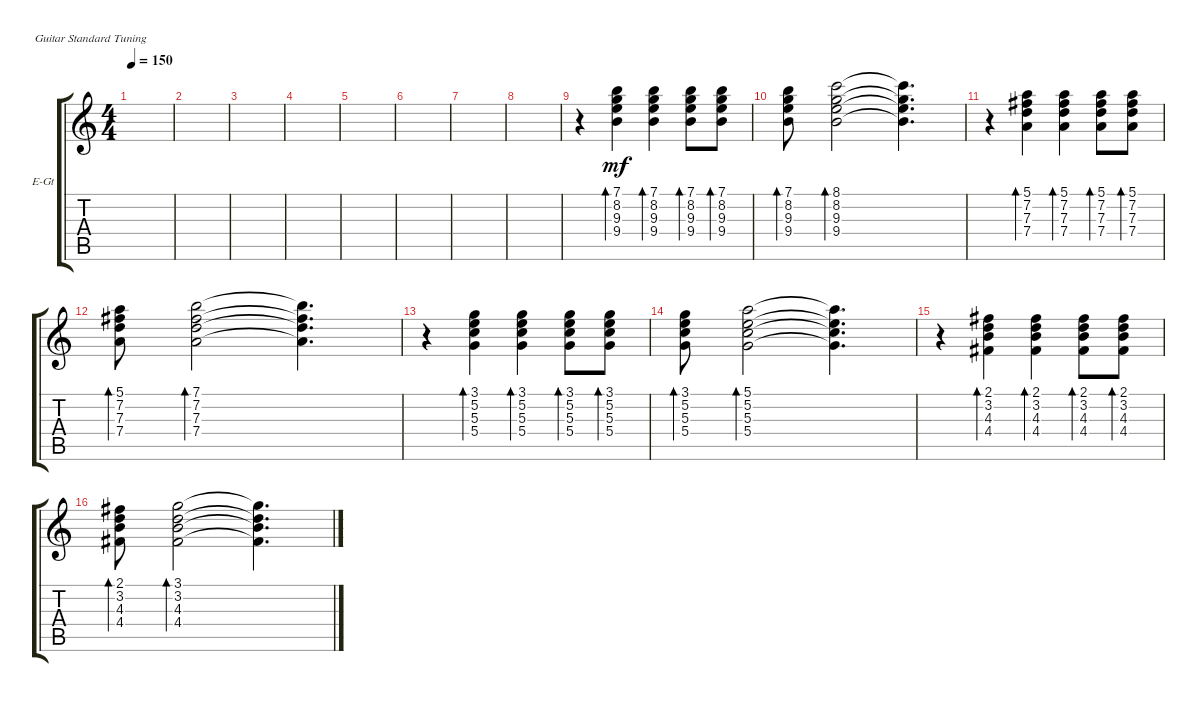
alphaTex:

\defaultSystemsLayout 4
\bracketExtendMode groupsimilarinstruments
\firstSystemTrackNameOrientation horizontal
\otherSystemsTrackNameOrientation horizontal
\track ("Г. Каспарян " "E-Gt") {instrument overdrivenguitar}
\staff {score tabs}
\tuning (E4 B3 G3 D3 A2 E2)
\ts (4 4)
\tempo 150
\clef g2
\ks c
|
|
|
|
|
|
|
|
r.4 (7.1 8.2 9.3 9.4).4{bd 39 dy mf} (7.1 8.2 9.3 9.4).4{bd 40} (7.1 8.2 9.3 9.4).8{bd 39} (7.1 8.2 9.3 9.4).8{bd 40} |
(7.1 8.2 9.3 9.4).8{bd 40} (8.1 8.2 9.3 9.4).2{bd 40} (8.1{t} 8.2{t} 9.3{t} 9.4{t}).4{d} |
r.4 (5.1 7.2 7.3 7.4).4{bd 39} (5.1 7.2 7.3 7.4).4{bd 40} (5.1 7.2 7.3 7.4).8{bd 39} (5.1 7.2 7.3 7.4).8{bd 40} |
(5.1 7.2 7.3 7.4).8{bd 40} (7.1 7.2 7.3 7.4).2{bd 40} (7.1{t} 7.2{t} 7.3{t} 7.4{t}).4{d} |
r.4 (3.1 5.2 5.3 5.4).4{bd 39} (3.1 5.2 5.3 5.4).4{bd 40} (3.1 5.2 5.3 5.4).8{bd 39} (3.1 5.2 5.3 5.4).8{bd 40} |
(3.1 5.2 5.3 5.4).8{bd 40} (5.1 5.2 5.3 5.4).2{bd 40} (5.1{t} 5.2{t} 5.3{t} 5.4{t}).4{d} |
r.4 (2.1 3.2 4.3 4.4).4{bd 39} (2.1 3.2 4.3 4.4).4{bd 40} (2.1 3.2 4.3 4.4).8{bd 39} (2.1 3.2 4.3 4.4).8{bd 40} |
(2.1 3.2 4.3 4.4).8{bd 40} (3.1 3.2 4.3 4.4).2{bd 40} (3.1{t} 3.2{t} 4.3{t} 4.4{t}).4{d}
